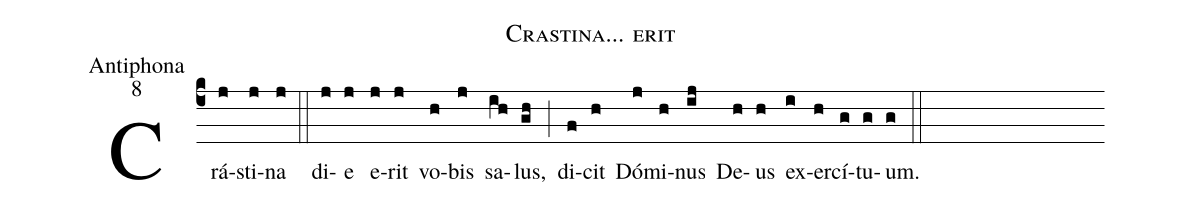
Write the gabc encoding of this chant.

name:Crastina... erit;
office-part:Antiphona;
mode:8;
%%
(c4) Crá(j)sti(j)na(j) (::)
di(j)e(j) e(j)rit(j) vo(h)bis(j) sa(ih)lus,(gh) (;) di(f)cit(h) Dó(j)mi(h)nus(ij) De(h)us(h) ex(i)er(h)cí(g)tu(g)um.(g) (::)
